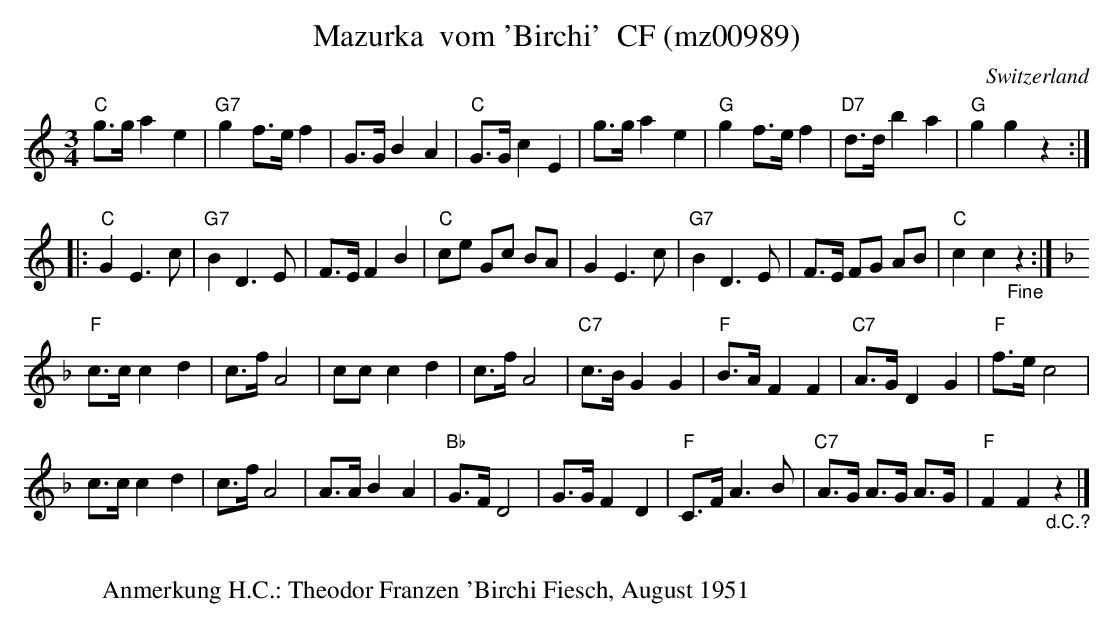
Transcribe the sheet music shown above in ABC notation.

X:1
T: Mazurka  vom 'Birchi'  CF (mz00989)
O:Switzerland
M:3/4
L:1/8
K:C major
"C"g>g a2e2 | "G7"g2f>ef2 | G>G B2A2 | "C"G>G c2E2 | g>g a2e2 | "G"g2 f>ef2 | "D7"d>d b2a2 | "G"g2g2z2 ::
"C"G2E3 c | "G7"B2D3E | F>E F2B2 | "C"ce Gc BA | G2E3c | "G7"B2D3E | F>E FG AB | "C"c2c2"_Fine"z2 :| [K:F]
"F"c>c c2d2 | c>f A4 | ccc2d2 | c>fA4 | "C7"c>B G2G2 | "F"B>A F2F2 | "C7"A>G D2G2 | "F"f>e c4 |
c>cc2d2 | c>fA4 | A>A B2A2 | "Bb"G>FD4 | G>G F2D2 | "F"C>F A3B | "C7"A>G A>G A>G | "F"F2F2"_d.C.?"z2 |]
W:
W: Anmerkung H.C.: Theodor Franzen 'Birchi Fiesch, August 1951
